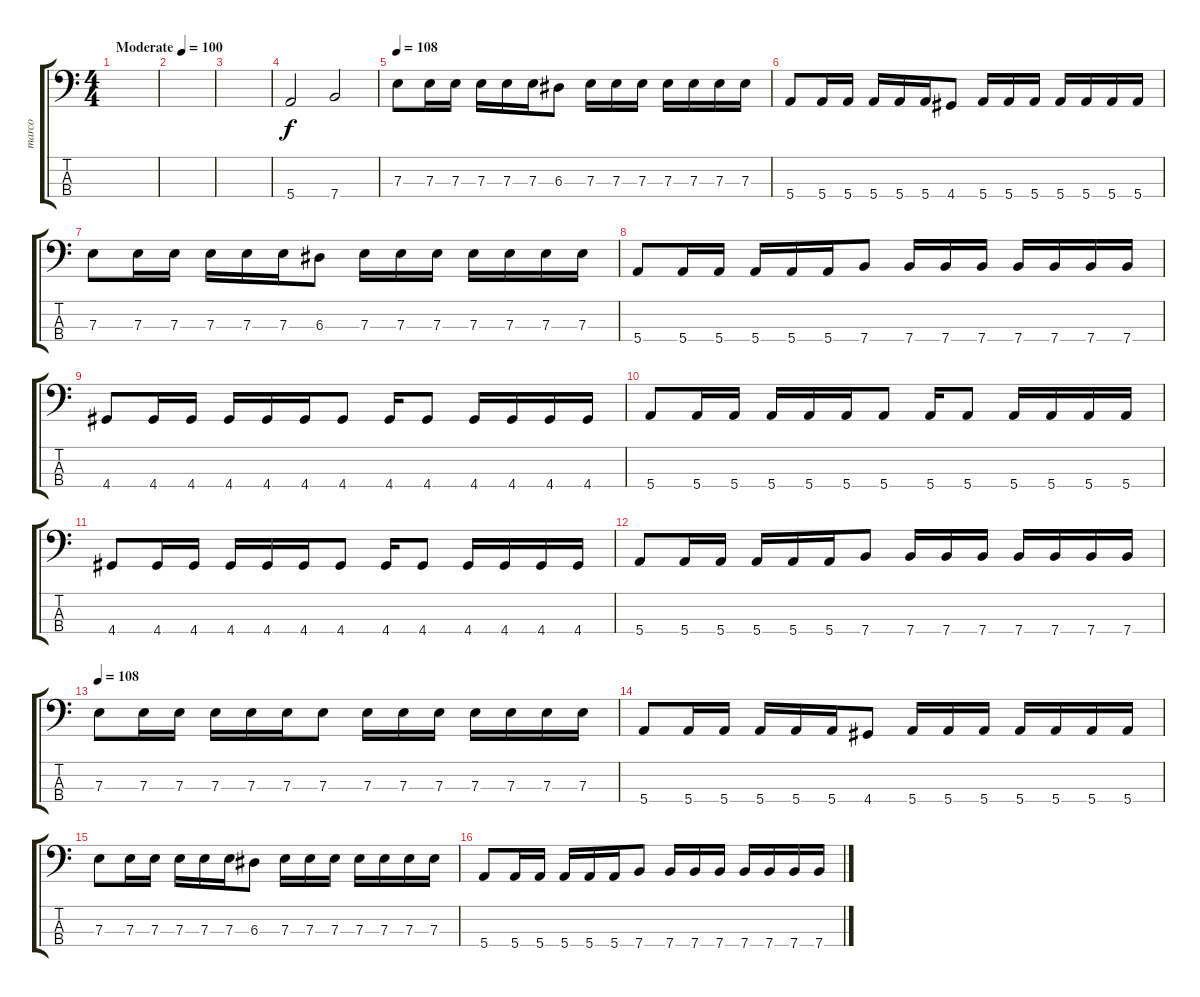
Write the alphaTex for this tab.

\track ("marco" "marco") {instrument electricbassfinger}
\staff {score tabs}
\tuning (G2 D2 A1 E1) {hide}
\ts (4 4)
\tempo (100 "Moderate")
\clef f4
\ks c
|
|
|
5.4.2 7.4.2 |
\tempo 108
7.3.8 7.3.16 7.3.16 7.3.16 7.3.16 7.3.16 6.3.8 7.3.16 7.3.16 7.3.16 7.3.16 7.3.16 7.3.16 7.3.16 |
5.4.8 5.4.16 5.4.16 5.4.16 5.4.16 5.4.16 4.4.8 5.4.16 5.4.16 5.4.16 5.4.16 5.4.16 5.4.16 5.4.16 |
7.3.8 7.3.16 7.3.16 7.3.16 7.3.16 7.3.16 6.3.8 7.3.16 7.3.16 7.3.16 7.3.16 7.3.16 7.3.16 7.3.16 |
5.4.8 5.4.16 5.4.16 5.4.16 5.4.16 5.4.16 7.4.8 7.4.16 7.4.16 7.4.16 7.4.16 7.4.16 7.4.16 7.4.16 |
4.4.8 4.4.16 4.4.16 4.4.16 4.4.16 4.4.16 4.4.8 4.4.16 4.4.8 4.4.16 4.4.16 4.4.16 4.4.16 |
5.4.8 5.4.16 5.4.16 5.4.16 5.4.16 5.4.16 5.4.8 5.4.16 5.4.8 5.4.16 5.4.16 5.4.16 5.4.16 |
4.4.8 4.4.16 4.4.16 4.4.16 4.4.16 4.4.16 4.4.8 4.4.16 4.4.8 4.4.16 4.4.16 4.4.16 4.4.16 |
5.4.8 5.4.16 5.4.16 5.4.16 5.4.16 5.4.16 7.4.8 7.4.16 7.4.16 7.4.16 7.4.16 7.4.16 7.4.16 7.4.16 |
\tempo 108
7.3.8 7.3.16 7.3.16 7.3.16 7.3.16 7.3.16 7.3.8 7.3.16 7.3.16 7.3.16 7.3.16 7.3.16 7.3.16 7.3.16 |
5.4.8 5.4.16 5.4.16 5.4.16 5.4.16 5.4.16 4.4.8 5.4.16 5.4.16 5.4.16 5.4.16 5.4.16 5.4.16 5.4.16 |
7.3.8 7.3.16 7.3.16 7.3.16 7.3.16 7.3.16 6.3.8 7.3.16 7.3.16 7.3.16 7.3.16 7.3.16 7.3.16 7.3.16 |
5.4.8 5.4.16 5.4.16 5.4.16 5.4.16 5.4.16 7.4.8 7.4.16 7.4.16 7.4.16 7.4.16 7.4.16 7.4.16 7.4.16
